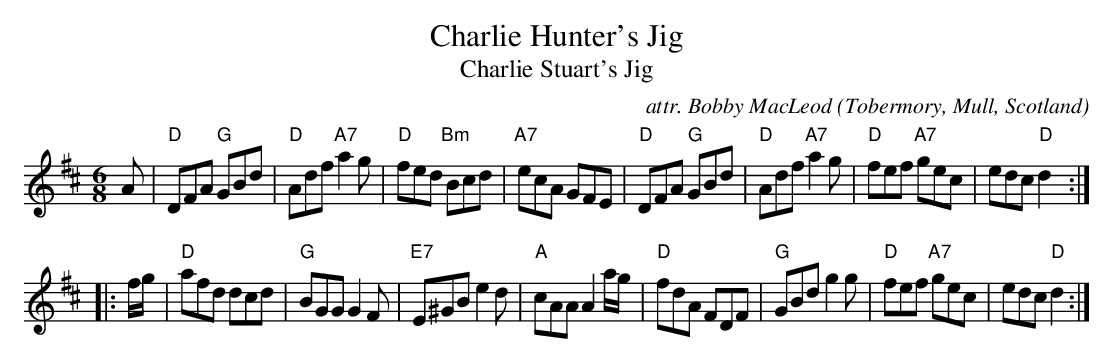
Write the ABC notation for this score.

X:1
T: Charlie Hunter's Jig
T: Charlie Stuart's Jig
C: attr. Bobby MacLeod
O: Tobermory, Mull, Scotland
M: 6/8
L: 1/8
K: D
   A \
| "D"DFA "G"GBd | "D"Adf "A7"a2g | "D"fed "Bm"Bcd | "A7"ecA GFE \
| "D"DFA "G"GBd | "D"Adf "A7"a2g | "D"fef "A7"gec | edc "D"d2 :|
|: f/g/ \
| "D"afd dcd | "G"BGG G2F | "E7"E^GB e2d | "A"cAA A2a/g/ \
| "D"fdA FDF | "G"GBd g2g | "D"fef "A7"gec | edc "D"d2 :|
